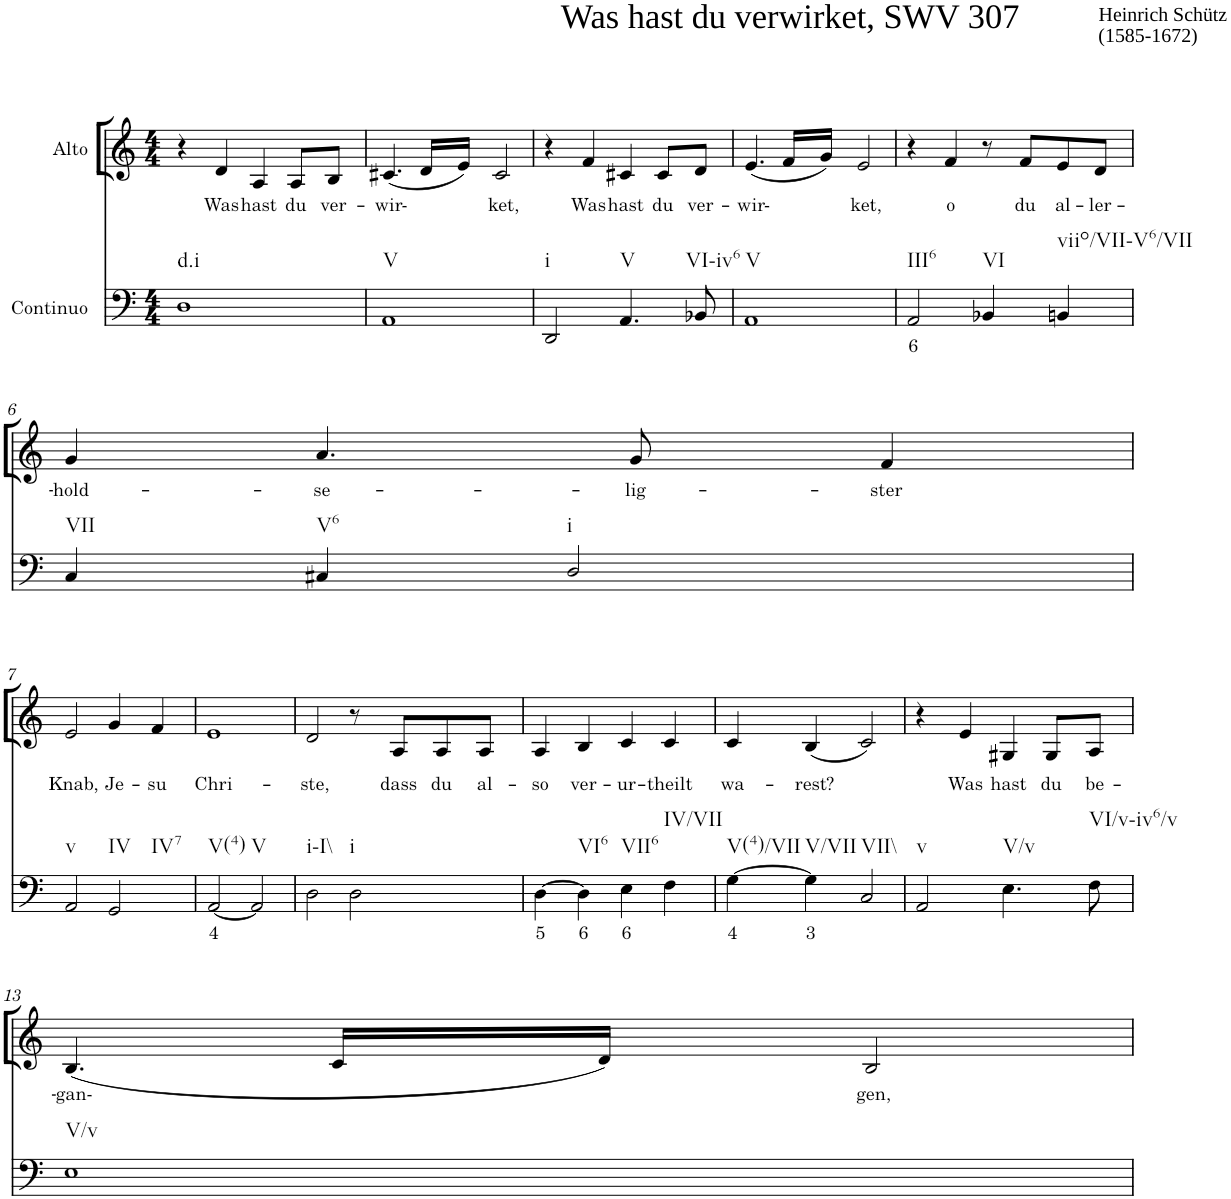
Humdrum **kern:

**kern	**text	**kern	**text
*part2	*part2	*part1	*part1
*staff2	*staff2	*staff1	*staff1
*I"Continuo	*	*I"Alto	*
*clefF4	*	*clefG2	*
*k[]	*	*k[]	*
*M4/4	*	*M4/4	*
=1	=1	=1	=1
!	!	!LO:TX:a:t=Was hast du verwirket, SWV 307	!
!	!	!LO:TX:a:t=Heinrich Schütz	!
!	!	!LO:TX:a:t=(1585-1672)	!
!LO:TX:b:t=d.i	!	!	!
1D	.	4r	.
!	!	!	!LO:LY:b
.	.	4d/	Was
!	!	!	!LO:LY:b
.	.	4A/	hast
!	!	!	!LO:LY:b
.	.	8A/L	du
!	!	!	!LO:LY:b
.	.	8B/J	ver-
=2	=2	=2	=2
!LO:TX:b:t=V	!	!	!
!	!	!	!LO:LY:b
1AA	.	(4.c#X/	wir-
.	.	16d/LL	.
.	.	16e/JJ)	.
!	!	!	!LO:LY:b
.	.	2c#/	ket,
=3	=3	=3	=3
!LO:TX:b:t=i	!	!	!
2DD/	.	4r	.
!	!	!	!LO:LY:b
.	.	4f/	Was
!LO:TX:b:t=V	!	!	!
!	!	!	!LO:LY:b
4.AA/	.	4c#X/	hast
!	!	!	!LO:LY:b
.	.	8c#/L	du
!LO:TX:b:t=VI-iv6	!	!	!
!	!	!	!LO:LY:b
8BB-X/	.	8d/J	ver-
=4	=4	=4	=4
!LO:TX:b:t=V	!	!	!
!	!	!	!LO:LY:b
1AA	.	(4.e/	wir-
.	.	16f/LL	.
.	.	16g/JJ)	.
!	!	!	!LO:LY:b
.	.	2e/	ket,
=5	=5	=5	=5
!LO:TX:b:t=III6	!	!	!
!	!LO:LY:b	!	!
2AA/	6	4r	.
!	!	!	!LO:LY:b
.	.	4f/	o
!LO:TX:b:t=VI	!	!	!
4BB-X/	.	8r	.
!	!	!	!LO:LY:b
.	.	8f/L	du
!LO:TX:b:t=viio/VII-V6/VII	!	!	!
!	!	!	!LO:LY:b
4BBn/	.	8e/	al-
!	!	!	!LO:LY:b
.	.	8d/J	ler-
!!LO:LB:g=z
=6	=6	=6	=6
!LO:TX:b:t=VII	!	!	!
!	!	!	!LO:LY:b
4C/	.	4g/	hold-
!LO:TX:b:t=V6	!	!	!
!	!	!	!LO:LY:b
4C#X/	.	4.a/	se-
!LO:TX:b:t=i	!	!	!
2D/	.	.	.
!	!	!	!LO:LY:b
.	.	8g/	lig-
!	!	!	!LO:LY:b
.	.	4f/	ster
!!LO:LB:g=z
=7	=7	=7	=7
!LO:TX:b:t=v	!	!	!
!	!	!	!LO:LY:b
2AA/	.	2e/	Knab,
!LO:TX:b:t=IV	!	!	!
!LO:TX:b:t=IV7	!	!	!
!	!	!	!LO:LY:b
2GG/	.	4g/	Je-
!	!	!	!LO:LY:b
.	.	4f/	su
=8	=8	=8	=8
!LO:TX:b:t=V(4)	!	!	!
!	!LO:LY:b	!	!LO:LY:b
[2AA/	4	1e	Chri-
!LO:TX:b:t=V	!	!	!
2AA/]	.	.	.
=9	=9	=9	=9
!LO:TX:b:t=i\\-I\\	!	!	!
!	!	!	!LO:LY:b
2D\	.	2d/	ste,
!LO:TX:b:t=i	!	!	!
2D\	.	8r	.
!	!	!	!LO:LY:b
.	.	8A/L	dass
!	!	!	!LO:LY:b
.	.	8A/	du
!	!	!	!LO:LY:b
.	.	8A/J	al-
=10	=10	=10	=10
!	!LO:LY:b	!	!LO:LY:b
[4D\	5	4A/	so
!LO:TX:b:t=VI6	!	!	!
!	!LO:LY:b	!	!LO:LY:b
4D\]	6	4B/	ver-
!LO:TX:b:t=VII6	!	!	!
!	!LO:LY:b	!	!LO:LY:b
4E\	6	4c/	ur-
!LO:TX:b:t=IV/VII	!	!	!
!	!	!	!LO:LY:b
4F\	.	4c/	theilt
=11	=11	=11	=11
!LO:TX:b:t=V(4)/VII	!	!	!
!	!LO:LY:b	!	!LO:LY:b
[4G\	4	4c/	wa-
!LO:TX:b:t=V/VII	!	!	!
!	!LO:LY:b	!	!LO:LY:b
4G\]	3	(4B/	rest?
!LO:TX:b:t=VII\\	!	!	!
2C/	.	2c/)	.
=12	=12	=12	=12
!LO:TX:b:t=v	!	!	!
2AA/	.	4r	.
!	!	!	!LO:LY:b
.	.	4e/	Was
!LO:TX:b:t=V/v	!	!	!
!	!	!	!LO:LY:b
4.E\	.	4G#X/	hast
!	!	!	!LO:LY:b
.	.	8G#/L	du
!LO:TX:b:t=VI/v-iv6/v	!	!	!
!	!	!	!LO:LY:b
8F\	.	8A/J	be-
!!LO:LB:g=z
=13	=13	=13	=13
!LO:TX:b:t=V/v	!	!	!
!	!	!	!LO:LY:b
1E	.	(4.B/	gan-
.	.	16c/LL	.
.	.	16d/JJ)	.
!	!	!	!LO:LY:b
.	.	2B/	gen,
=	=	=	=
*-	*-	*-	*-
